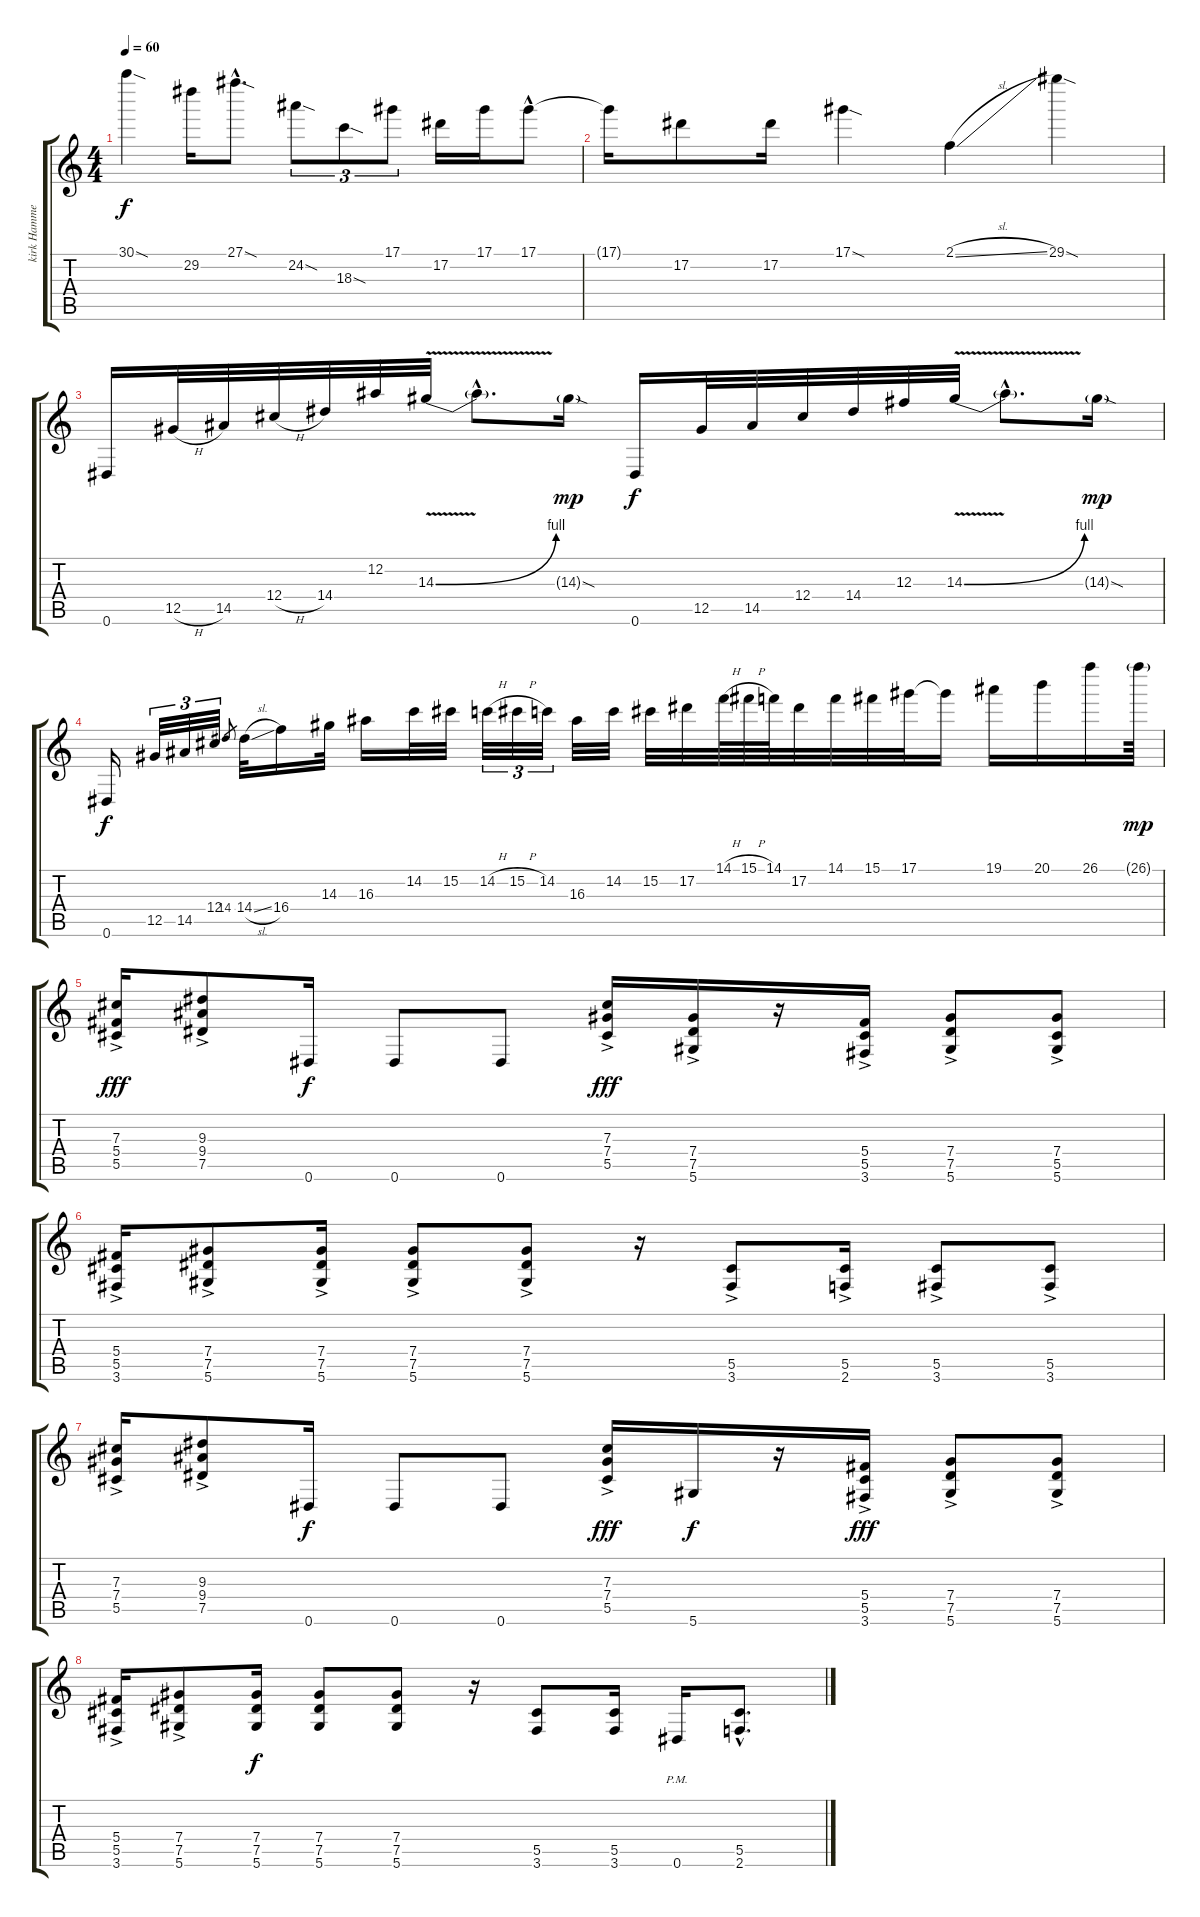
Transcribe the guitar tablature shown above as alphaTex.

\track ("kirk Hammet" "kirk Hamme") {instrument distortionguitar}
\staff {score tabs}
\tuning (Eb4 Bb3 Gb3 Db3 Ab2 Eb2) {hide}
\ts (4 4)
\tempo 60
\clef g2
\ks c
30.1{sod}.4{dy f} 29.2.16 27.1{sod hac}.8{d} 24.2{sod}.8{tu (3 2)} 18.3{sod}.8{tu (3 2)} 17.1.8{tu (3 2)} 17.2.16 17.1.16 17.1{hac}.8 |
17.1{t}.16 17.2.8 17.2.16 17.1{sod}.4 2.1{sl}.4 29.1{sod}.4 |
0.6.16 12.5{h}.32 14.5.32 12.4{h}.32 14.4.32 12.2.32 14.3{be (bend 0 0 60 4) v}.32 14.3{hac t}.8{d} 14.3{sod g}.16{dy mp} 0.6.16{dy f} 12.5.32 14.5.32 12.4.32 14.4.32 12.3.32 14.3{be (bend 0 0 60 4) v}.32 14.3{hac t}.8{d} 14.3{sod g}.16{dy mp} |
0.6.16{dy f} 12.5.32{tu (3 2)} 14.5.32{tu (3 2)} 12.4.32{tu (3 2)} 14.4.8{gr} 14.4{sl}.32 16.4.16 14.3.32 16.3.16 14.2.32 15.2.32 14.2{h}.32{tu (3 2)} 15.2{h}.32{tu (3 2)} 14.2.32{tu (3 2)} 16.3.32 14.2.32 15.2.32 17.2.32 14.1{h}.64 15.1{h}.64 14.1.64 17.2.32 14.1.32 15.1.32 17.1.32 17.1{t}.16 19.1.16 20.1.16 26.1.16 26.1{g}.64{dy mp} |
(7.3 5.4{ac} 5.5).16{dy fff} (9.3 9.4{ac} 7.5).8 0.6.16{dy f} 0.6.8 0.6.8 (7.3 7.4{ac} 5.5).16{dy fff} (7.4{ac} 7.5 5.6).16 r.16 (5.4{ac} 5.5 3.6).16 (7.4{ac} 7.5 5.6).8 (7.4{ac} 5.5 5.6).8 |
(5.4 5.5{ac} 3.6).16 (7.4 7.5{ac} 5.6).8 (7.4 7.5{ac} 5.6).16 (7.4 7.5{ac} 5.6).8 (7.4 7.5{ac} 5.6).8 r.16 (5.5{ac} 3.6).8 (5.5{ac} 2.6).16 (5.5{ac} 3.6).8 (5.5{ac} 3.6).8 |
(7.3{ac} 7.4 5.5).16 (9.3{ac} 9.4 7.5).8 0.6.16{dy f} 0.6.8 0.6.8 (7.3{ac} 7.4 5.5).16{dy fff} 5.6.16{dy f} r.16 (5.4{ac} 5.5 3.6).16{dy fff} (7.4{ac} 7.5 5.6).8 (7.4{ac} 7.5 5.6).8 |
(5.4{ac} 5.5 3.6).16 (7.4{ac} 7.5 5.6).8 (7.4 7.5 5.6).16{dy f} (7.4 7.5 5.6).8 (7.4 7.5 5.6).8 r.16 (5.5 3.6).8 (5.5 3.6).16 0.6{pm}.16 (5.5{hac} 2.6{hac}).8{d}
